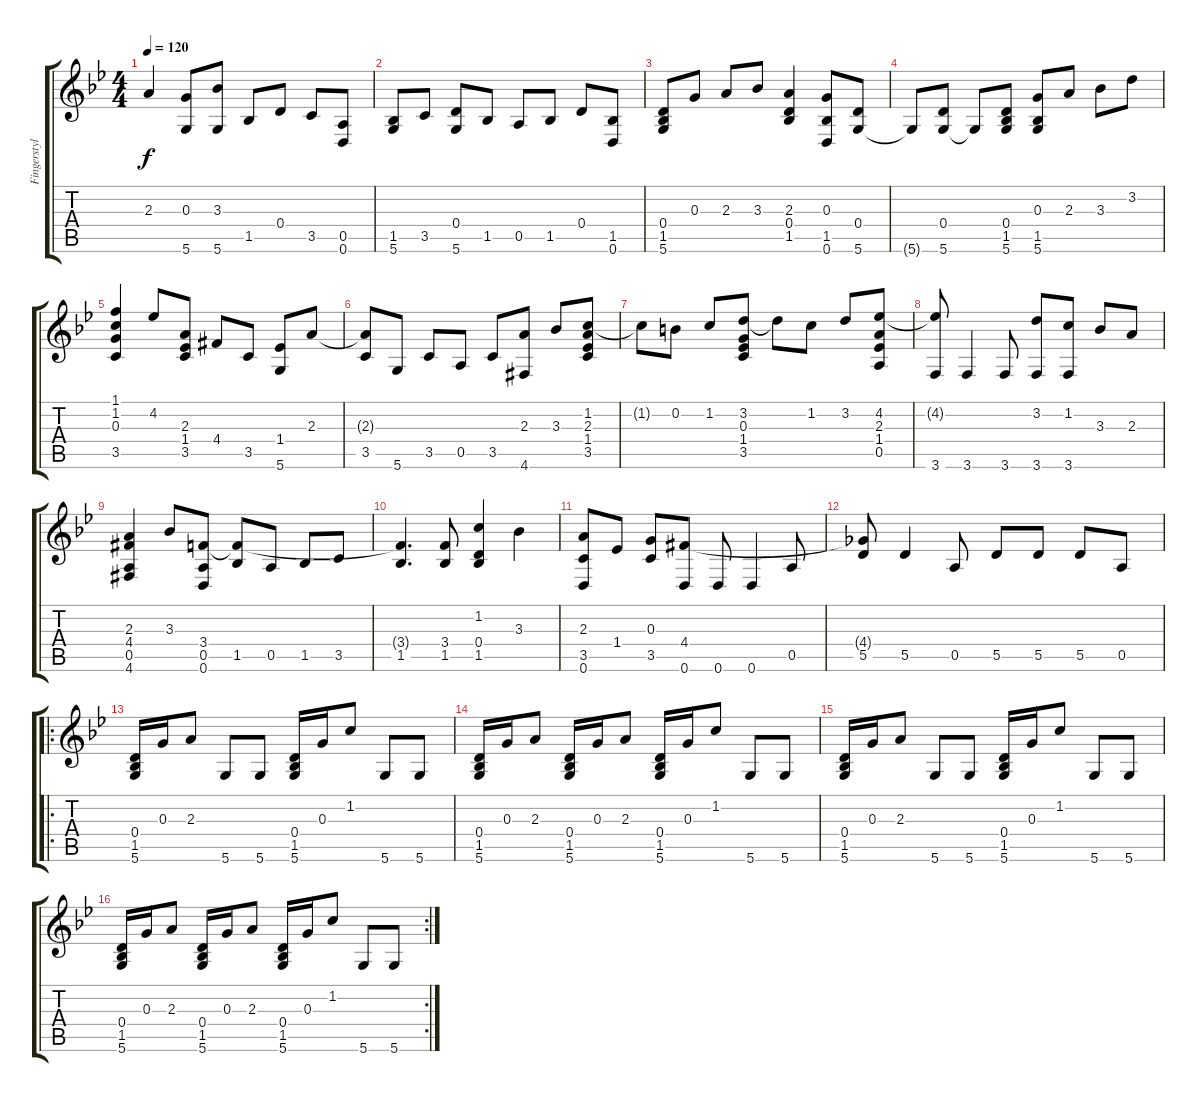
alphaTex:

\track ("Fingerstyle Guitar" "Fingerstyl") {instrument acousticguitarnylon}
\staff {score tabs}
\tuning (E4 B3 G3 D3 A2 D2) {hide}
\ts (4 4)
\tempo 120
\clef g2
\ks gminor
2.3.4{dy f} (0.3 5.6).8 (3.3 5.6).8 1.5.8 0.4.8 3.5.8 (0.5 0.6).8 |
(1.5 5.6).8 3.5.8 (0.4 5.6).8 1.5.8 0.5.8 1.5.8 0.4.8 (1.5 0.6).8 |
(0.4 1.5 5.6).8 0.3.8 2.3.8 3.3.8 (2.3 0.4 1.5).4 (0.3 1.5 0.6).8 (0.4 5.6).8 |
5.6{t}.8 (0.4 5.6).8 5.6{t}.8 (0.4 1.5 5.6).8 (0.3 1.5 5.6).8 2.3.8 3.3.8 3.2.8 |
(1.1 1.2 0.3 3.5).4 4.2.8 (2.3 1.4 3.5).8 4.4{acc #}.8 3.5.8 (1.4 5.6).8 2.3.8 |
(2.3{t} 3.5).8 5.6.8 3.5.8 0.5.8 3.5.8 (2.3 4.6{acc #}).8 3.3.8 (1.2 2.3 1.4 3.5).8 |
1.2{t}.8 0.2.8 1.2.8 (3.2 0.3 1.4 3.5).8 3.2{t}.8 1.2.8 3.2.8 (4.2 2.3 1.4 0.5).8 |
(4.2{t} 3.6).8 3.6.4 3.6.8 (3.2 3.6).8 (1.2 3.6).8 3.3.8 2.3.8 |
(2.3 4.4{acc #} 0.5 4.6{acc #}).4 3.3.8 (3.4 0.5 0.6).8 (3.4{t} 1.5).8 0.5.8 1.5.8 3.5.8 |
(3.4{t} 1.5).4{d} (3.4 1.5).8 (1.2 0.4 1.5).4 3.3.4 |
(2.3 3.5 0.6).8 1.4.8 (0.3 3.5).8 (4.4{acc #} 0.6).8 0.6.8 0.6.4 0.5.8 |
(4.4{t} 5.5).8 5.5.4 0.5.8 5.5.8 5.5.8 5.5.8 0.5.8 |
\ro
(0.4 1.5 5.6).16 0.3.16 2.3.8 5.6.8 5.6.8 (0.4 1.5 5.6).16 0.3.16 1.2.8 5.6.8 5.6.8 |
(0.4 1.5 5.6).16 0.3.16 2.3.8 (0.4 1.5 5.6).16 0.3.16 2.3.8 (0.4 1.5 5.6).16 0.3.16 1.2.8 5.6.8 5.6.8 |
(0.4 1.5 5.6).16 0.3.16 2.3.8 5.6.8 5.6.8 (0.4 1.5 5.6).16 0.3.16 1.2.8 5.6.8 5.6.8 |
\rc 2
(0.4 1.5 5.6).16 0.3.16 2.3.8 (0.4 1.5 5.6).16 0.3.16 2.3.8 (0.4 1.5 5.6).16 0.3.16 1.2.8 5.6.8 5.6.8
